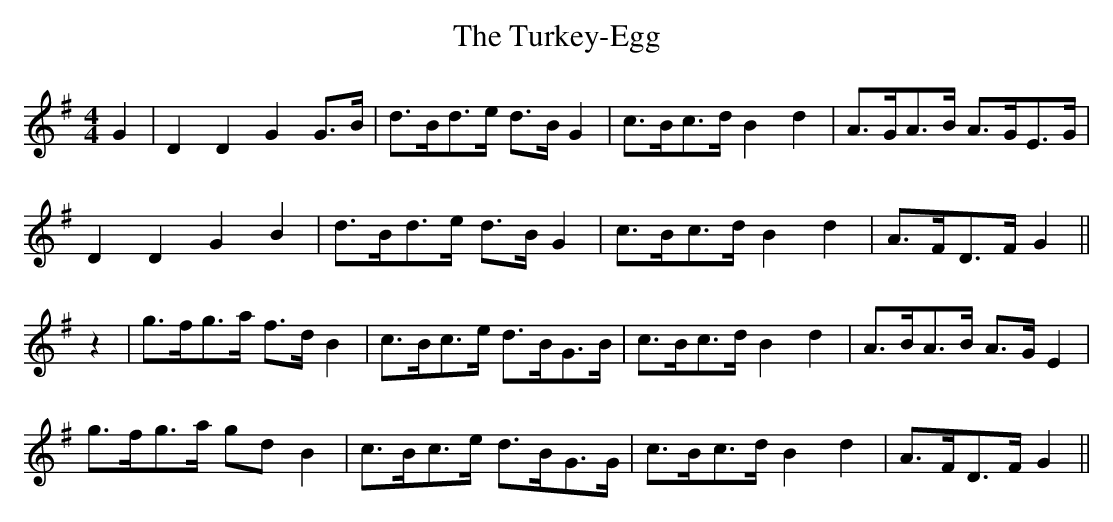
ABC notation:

X:1
T:Turkey-Egg, The
M:4/4
L:1/8
K:G
G2|D2D2G2 G>B|d>Bd>e d>B G2|c>Bc>d B2d2|A>GA>B A>GE>G|
D2D2 G2B2|d>Bd>e d>B G2|c>Bc>d B2d2|A>FD>F G2||
z2|g>fg>a f>d B2|c>Bc>e d>BG>B|c>Bc>d B2d2|A>BA>B A>G E2|
g>fg>a gd B2|c>Bc>e d>BG>G|c>Bc>d B2d2|A>FD>F G2||
